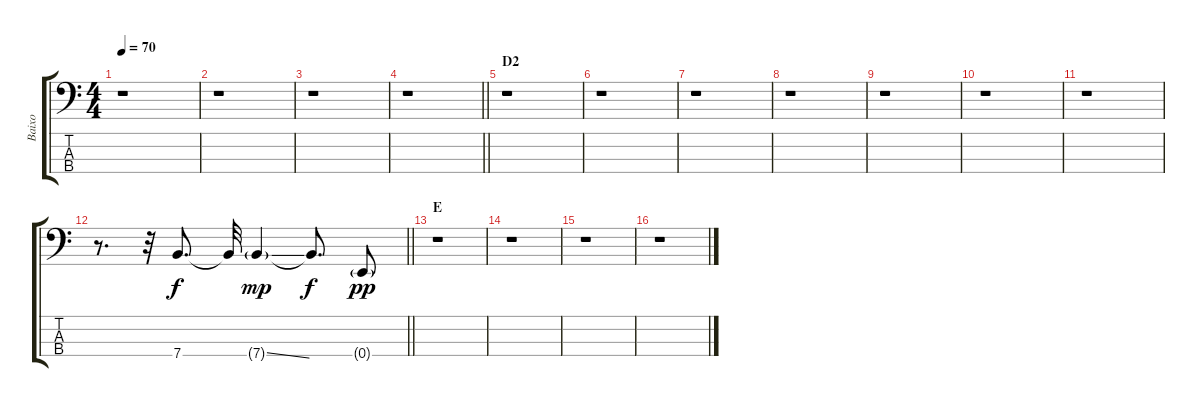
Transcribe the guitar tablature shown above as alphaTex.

\track ("Baixo" "Baixo") {instrument electricbasspick}
\staff {score tabs}
\tuning (G2 D2 A1 E1) {hide}
\ts (4 4)
\tempo 70
\clef f4
\ks c
r.1{dy f} |
r.1 |
r.1 |
\barLineRight lightlight
r.1 |
\section ("" "D2")
r.1 |
r.1 |
r.1 |
r.1 |
r.1 |
r.1 |
r.1 |
\barLineRight lightlight
r.8{d} r.32 7.4.8{d} 7.4{t}.32 7.4{ss g}.4{dy mp} 7.4{t}.8{d dy f} 0.4{g}.8{dy pp} |
\section ("" "E")
r.1 |
r.1 |
r.1 |
r.1
